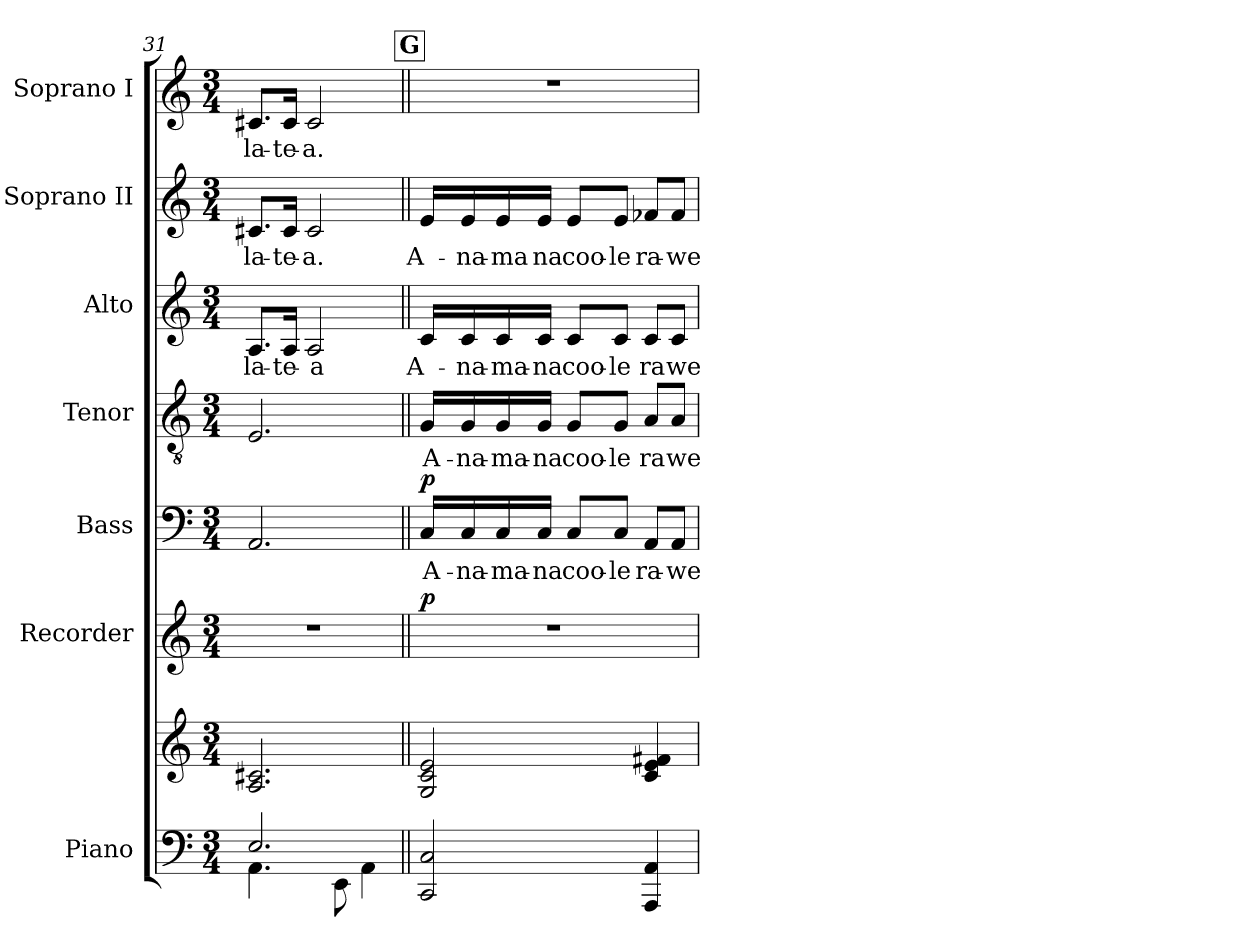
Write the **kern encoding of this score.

**kern	**kern	**kern	**dynam	**kern	**text	**dynam	**kern	**text	**text	**kern	**text	**text	**kern	**text	**kern	**text
*part7	*part7	*part6	*part6	*part5	*part5	*part5	*part4	*part4	*part4	*part3	*part3	*part3	*part2	*part2	*part1	*part1
*staff8	*staff7	*staff6	*staff6	*staff5	*staff5	*staff5	*staff4	*staff4	*staff4	*staff3	*staff3	*staff3	*staff2	*staff2	*staff1	*staff1
*I"Piano	*	*I"Recorder	*	*I"Bass	*	*	*I"Tenor	*	*	*I"Alto	*	*	*I"Soprano II	*	*I"Soprano I	*
*I'Pno.	*	*I'R.	*	*I'B.	*	*	*I'T.	*	*	*I'A.	*	*	*I'S.2	*	*I'S.1	*
*clefF4	*clefG2	*clefG2	*	*clefF4	*	*	*clefGv2	*	*	*clefG2	*	*	*clefG2	*	*clefG2	*
*k[]	*k[]	*k[]	*	*k[]	*	*	*k[]	*	*	*k[]	*	*	*k[]	*	*k[]	*
*M3/4	*M3/4	*M3/4	*	*M3/4	*	*	*M3/4	*	*	*M3/4	*	*	*M3/4	*	*M3/4	*
=31	=31	=31	=31	=31	=31	=31	=31	=31	=31	=31	=31	=31	=31	=31	=31	=31
*^	*	*	*	*	*	*	*	*	*	*	*	*	*	*	*	*
2.E/	4.AA\	2.A/ 2.c#X/	2.r	.	2.AA/	.	.	2.E/	.	.	8.A/L	la-	.	8.c#X/L	la-	8.c#X/L	la-
.	.	.	.	.	.	.	.	.	.	.	16A/Jk	-te-	.	16c#/Jk	-te-	16c#/Jk	-te-
.	.	.	.	.	.	.	.	.	.	.	2A/	-a	.	2c#/	a.	2c#/	-a.
.	8EE\	.	.	.	.	.	.	.	.	.	.	.	.	.	.	.	.
.	4AA\	.	.	.	.	.	.	.	.	.	.	.	.	.	.	.	.
!!LO:LB:g=z
!!LO:REH:place=s1:a:B:fs=14.1111:t=G
=32||	=32||	=32||	=32||	=32||	=32||	=32||	=32||	=32||	=32||	=32||	=32||	=32||	=32||	=32||	=32||	=32||	=32||
!	!	!	!	!LO:DY:a	!	!	!LO:DY:a	!	!	!	!	!	!	!	!	!	!
*v	*v	*	*	*	*	*	*	*	*	*	*	*	*	*	*	*	*
2CC/ 2C/	2G/ 2c/ 2e/	2.r	p	16C/LL	-A-	p	16G/LL	A-	.	16c/LL	A-	.	16e/LL	A-	2.r	.
.	.	.	.	16C/	-na-	.	16G/	-na-	.	16c/	-na-	.	16e/	-na-	.	.
.	.	.	.	16C/	-ma-	.	16G/	-ma-	.	16c/	-ma-	.	16e/	-ma	.	.
.	.	.	.	16C/JJ	-na	.	16G/JJ	-na	.	16c/JJ	-na	.	16e/JJ	-na	.	.
.	.	.	.	8C/L	coo-	.	8G/L	coo-	.	8c/L	coo-	.	8e/L	coo-	.	.
.	.	.	.	8C/J	-le	.	8G/J	-le	.	8c/J	-le	.	8e/J	-le	.	.
4AAA/ 4AA/	4c/ 4e/ 4f#X/	.	.	8AA/L	ra-	.	8A/L	ra	.	8c/L	ra	.	8f-X/L	ra-	.	.
.	.	.	.	8AA/J	-we	.	8A/J	we	.	8c/J	we	.	8f-/J	-we	.	.
=	=	=	=	=	=	=	=	=	=	=	=	=	=	=	=	=
*-	*-	*-	*-	*-	*-	*-	*-	*-	*-	*-	*-	*-	*-	*-	*-	*-
